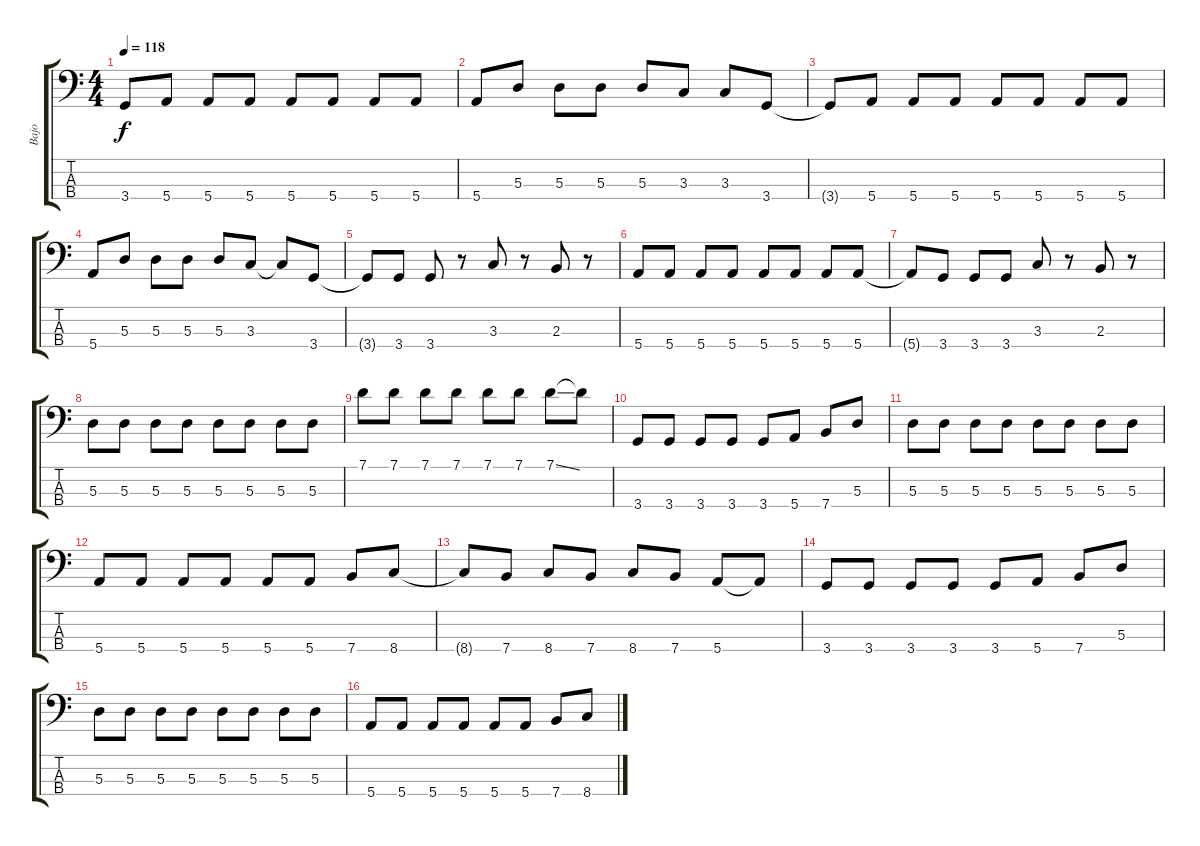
\track ("Bajo" "Bajo") {instrument electricbasspick}
\staff {score tabs}
\tuning (G2 D2 A1 E1) {hide}
\ts (4 4)
\tempo 118
\clef f4
\ks c
3.4{t}.8{dy f} 5.4.8 5.4.8 5.4.8 5.4.8 5.4.8 5.4.8 5.4.8 |
5.4.8 5.3.8 5.3.8 5.3.8 5.3.8 3.3.8 3.3.8 3.4.8 |
3.4{t}.8 5.4.8 5.4.8 5.4.8 5.4.8 5.4.8 5.4.8 5.4.8 |
5.4.8 5.3.8 5.3.8 5.3.8 5.3.8 3.3.8 3.3{t}.8 3.4.8 |
3.4{t}.8 3.4.8 3.4.8 r.8 3.3.8 r.8 2.3.8 r.8 |
5.4.8 5.4.8 5.4.8 5.4.8 5.4.8 5.4.8 5.4.8 5.4.8 |
5.4{t}.8 3.4.8 3.4.8 3.4.8 3.3.8 r.8 2.3.8 r.8 |
5.3.8 5.3.8 5.3.8 5.3.8 5.3.8 5.3.8 5.3.8 5.3.8 |
7.1.8 7.1.8 7.1.8 7.1.8 7.1.8 7.1.8 7.1{ss}.8 7.1{t}.8 |
3.4.8 3.4.8 3.4.8 3.4.8 3.4.8 5.4.8 7.4.8 5.3.8 |
5.3.8 5.3.8 5.3.8 5.3.8 5.3.8 5.3.8 5.3.8 5.3.8 |
5.4.8 5.4.8 5.4.8 5.4.8 5.4.8 5.4.8 7.4.8 8.4.8 |
8.4{t}.8 7.4.8 8.4.8 7.4.8 8.4.8 7.4.8 5.4.8 5.4{t}.8 |
3.4.8 3.4.8 3.4.8 3.4.8 3.4.8 5.4.8 7.4.8 5.3.8 |
5.3.8 5.3.8 5.3.8 5.3.8 5.3.8 5.3.8 5.3.8 5.3.8 |
5.4.8 5.4.8 5.4.8 5.4.8 5.4.8 5.4.8 7.4.8 8.4.8
